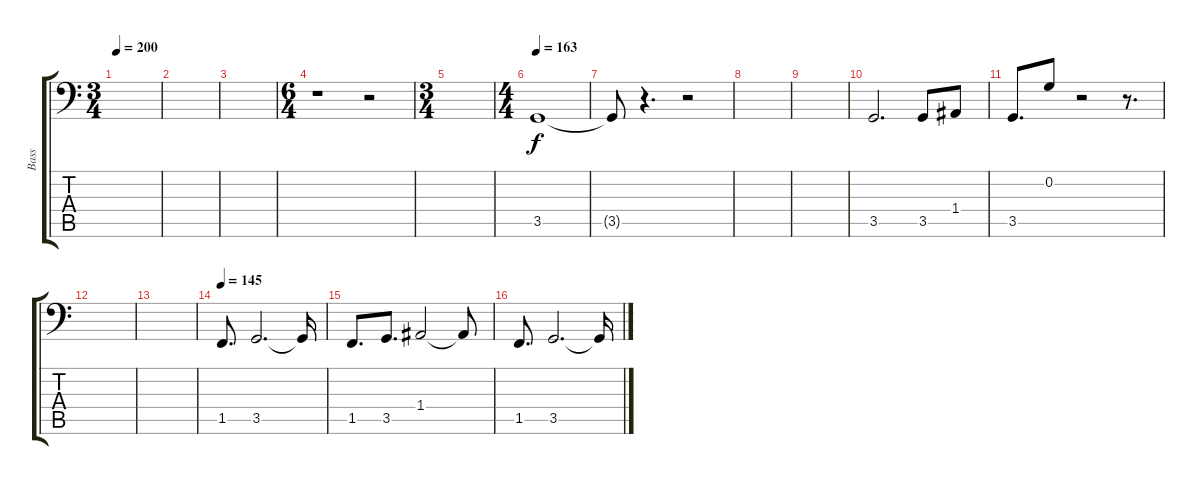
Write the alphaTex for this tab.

\track ("Bass" "Bass") {instrument electricbassfinger}
\staff {score tabs}
\tuning (C3 G2 D2 A1 E1 B0) {hide}
\ts (3 4)
\tempo 200
\clef f4
\ks c
|
|
|
\ts (6 4)
r.1 r.2 |
\ts (3 4)
|
\ts (4 4)
\tempo 163
3.5.1 |
3.5{t}.8 r.4{d} r.2 |
|
|
3.5.2{d} 3.5.8 1.4.8 |
3.5.8{d} 0.2.8 r.2 r.8{d} |
|
|
\tempo 145
1.5.8{d} 3.5.2{d} 3.5{t}.16 |
1.5.8{d} 3.5.8{d} 1.4.2 1.4{t}.8 |
1.5.8{d} 3.5.2{d} 3.5{t}.16
